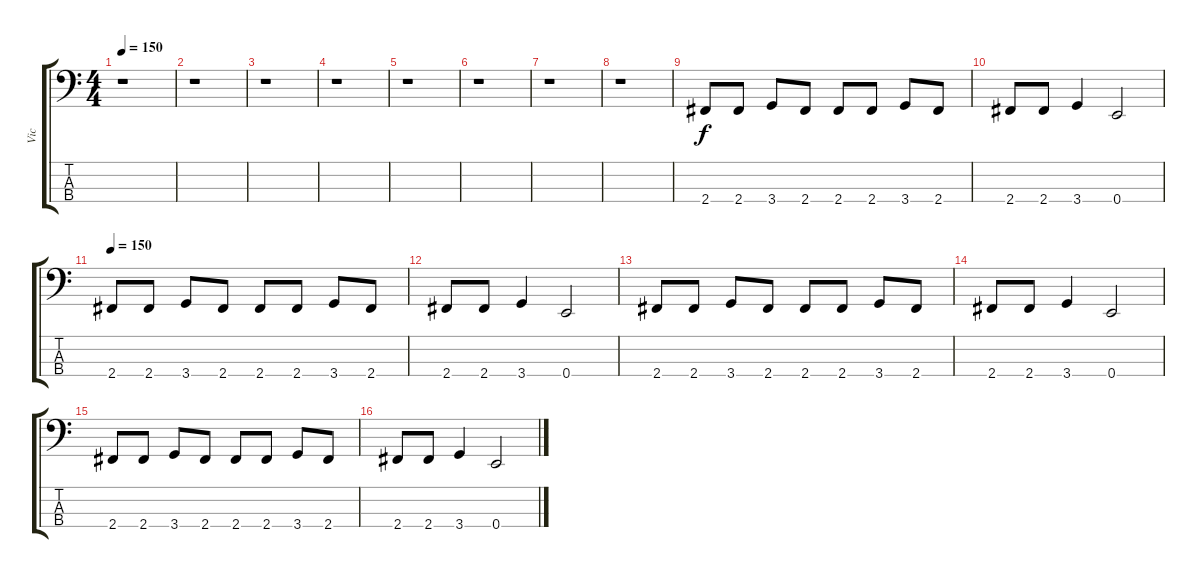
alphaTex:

\track ("Vic" "Vic") {instrument electricbassfinger}
\staff {score tabs}
\tuning (G2 D2 A1 E1) {hide}
\ts (4 4)
\tempo 150
\tempo 120
\tempo 150
\clef f4
\ks c
r.1{dy f instrument electricbassfinger} |
r.1 |
r.1 |
r.1 |
r.1 |
r.1 |
r.1 |
r.1 |
2.4.8 2.4.8 3.4.8 2.4.8 2.4.8 2.4.8 3.4.8 2.4.8 |
2.4.8 2.4.8 3.4.4 0.4.2 |
\tempo 150
2.4.8 2.4.8 3.4.8 2.4.8 2.4.8 2.4.8 3.4.8 2.4.8 |
2.4.8 2.4.8 3.4.4 0.4.2 |
2.4.8 2.4.8 3.4.8 2.4.8 2.4.8 2.4.8 3.4.8 2.4.8 |
2.4.8 2.4.8 3.4.4 0.4.2 |
2.4.8 2.4.8 3.4.8 2.4.8 2.4.8 2.4.8 3.4.8 2.4.8 |
2.4.8 2.4.8 3.4.4 0.4.2
